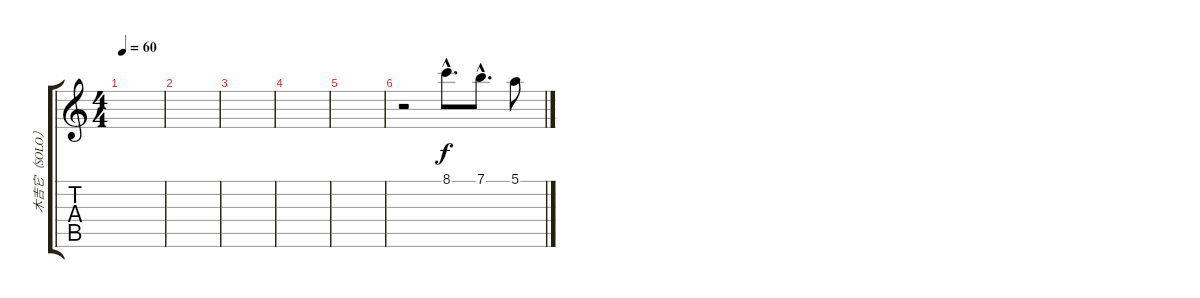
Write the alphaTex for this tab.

\track ("木吉它（SOLO）" "木吉它（SOLO）") {instrument acousticguitarsteel}
\staff {score tabs}
\tuning (E4 B3 G3 D3 A2 E2) {hide}
\ts (4 4)
\tempo 60
\clef g2
\ks c
|
|
|
|
|
r.2 8.1{hac}.8{d} 7.1{hac}.8{d} 5.1.8
